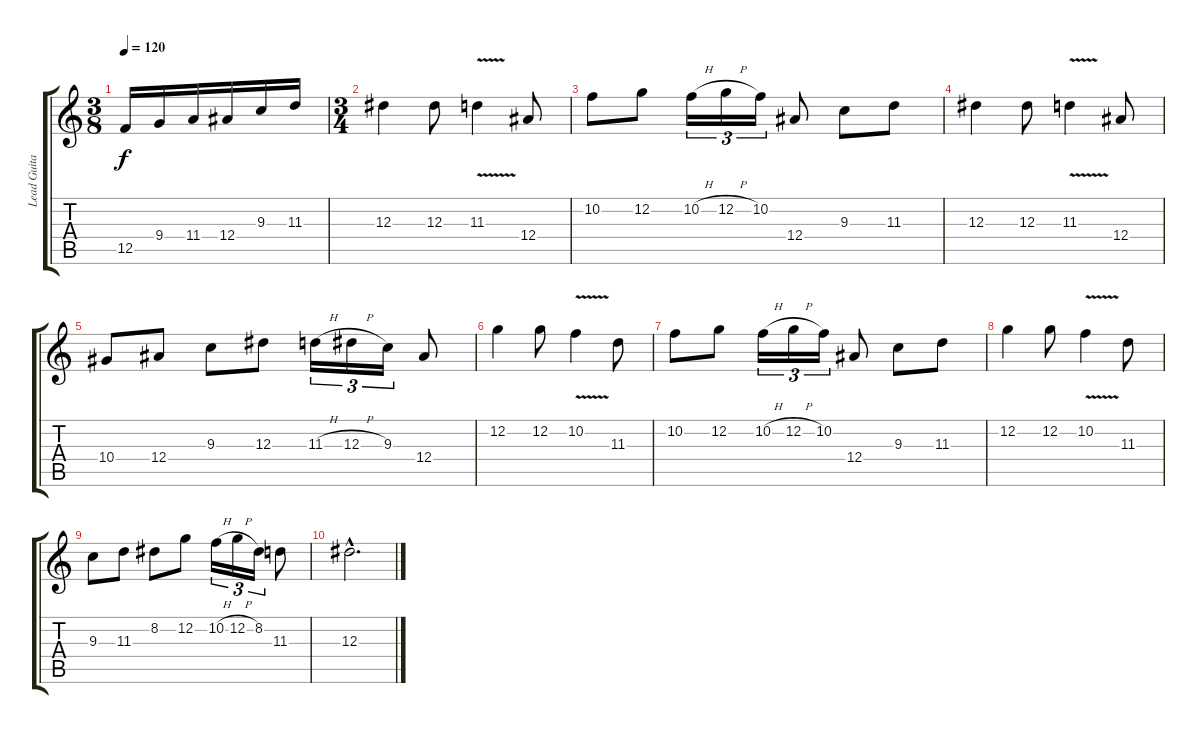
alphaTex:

\track ("Lead Guitar" "Lead Guita") {instrument distortionguitar}
\staff {score tabs}
\tuning (C4 G3 Eb3 Bb2 F2 C2) {hide}
\ts (3 8)
\tempo 120
\clef g2
\ks c
12.5.16{dy f instrument distortionguitar} 9.4.16 11.4.16 12.4.16 9.3.16 11.3.16 |
\ts (3 4)
12.3.4 12.3.8 11.3{v}.4 12.4.8 |
10.2.8 12.2.8 10.2{h}.16{tu (3 2)} 12.2{h}.16{tu (3 2)} 10.2.16{tu (3 2)} 12.4.8 9.3.8 11.3.8 |
12.3.4 12.3.8 11.3{v}.4 12.4.8 |
10.4.8 12.4.8 9.3.8 12.3.8 11.3{h}.16{tu (3 2)} 12.3{h}.16{tu (3 2)} 9.3.16{tu (3 2)} 12.4.8 |
12.2.4 12.2.8 10.2{v}.4 11.3.8 |
10.2.8 12.2.8 10.2{h}.16{tu (3 2)} 12.2{h}.16{tu (3 2)} 10.2.16{tu (3 2)} 12.4.8 9.3.8 11.3.8 |
12.2.4 12.2.8 10.2{v}.4 11.3.8 |
9.3.8 11.3.8 8.2.8 12.2.8 10.2{h}.16{tu (3 2)} 12.2{h}.16{tu (3 2)} 8.2.16{tu (3 2)} 11.3.8 |
12.3{hac}.2{d}
